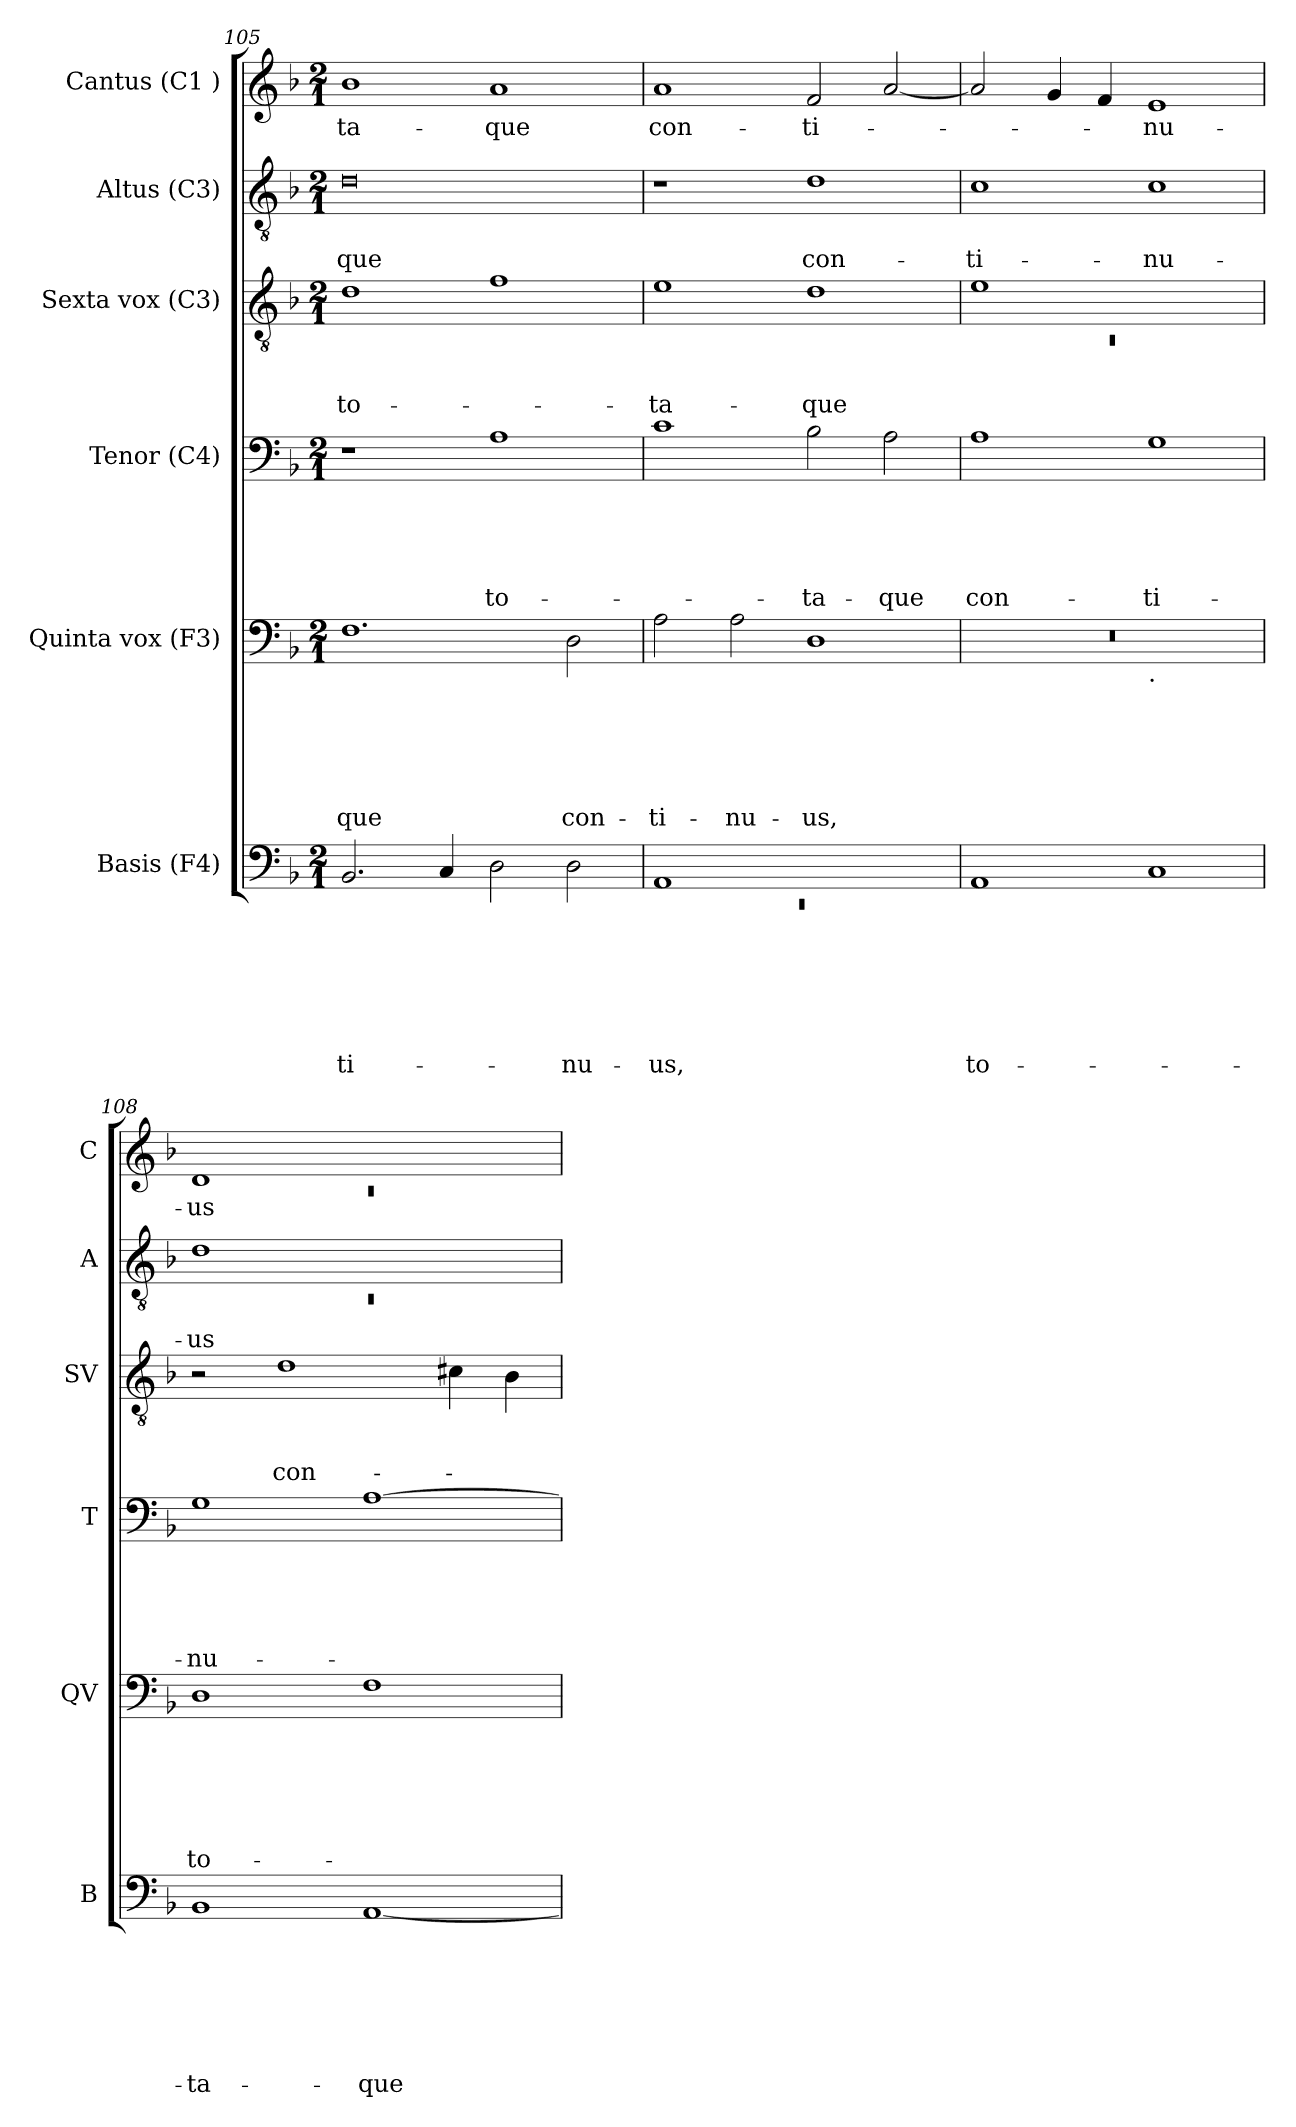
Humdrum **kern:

**kern	**text	**text	**text	**text	**text	**text	**text	**kern	**text	**text	**text	**text	**text	**text	**kern	**text	**text	**text	**text	**text	**kern	**text	**text	**text	**kern	**text	**text	**kern	**text
*part6	*part6	*part6	*part6	*part6	*part6	*part6	*part6	*part5	*part5	*part5	*part5	*part5	*part5	*part5	*part4	*part4	*part4	*part4	*part4	*part4	*part3	*part3	*part3	*part3	*part2	*part2	*part2	*part1	*part1
*staff6	*staff6	*staff6	*staff6	*staff6	*staff6	*staff6	*staff6	*staff5	*staff5	*staff5	*staff5	*staff5	*staff5	*staff5	*staff4	*staff4	*staff4	*staff4	*staff4	*staff4	*staff3	*staff3	*staff3	*staff3	*staff2	*staff2	*staff2	*staff1	*staff1
*I"Basis (F4)	*	*	*	*	*	*	*	*I"Quinta vox (F3)	*	*	*	*	*	*	*I"Tenor (C4)	*	*	*	*	*	*I"Sexta vox (C3)	*	*	*	*I"Altus (C3)	*	*	*I"Cantus (C1 )	*
*I'B	*	*	*	*	*	*	*	*I'QV	*	*	*	*	*	*	*I'T	*	*	*	*	*	*I'SV	*	*	*	*I'A	*	*	*I'C	*
*clefF4	*	*	*	*	*	*	*	*clefF4	*	*	*	*	*	*	*clefF4	*	*	*	*	*	*clefGv2	*	*	*	*clefGv2	*	*	*clefG2	*
*k[b-]	*	*	*	*	*	*	*	*k[b-]	*	*	*	*	*	*	*k[b-]	*	*	*	*	*	*k[b-]	*	*	*	*k[b-]	*	*	*k[b-]	*
*F:	*	*	*	*	*	*	*	*F:	*	*	*	*	*	*	*F:	*	*	*	*	*	*F:	*	*	*	*F:	*	*	*F:	*
*M2/1	*	*	*	*	*	*	*	*M2/1	*	*	*	*	*	*	*M2/1	*	*	*	*	*	*M2/1	*	*	*	*M2/1	*	*	*M2/1	*
=105	=105	=105	=105	=105	=105	=105	=105	=105	=105	=105	=105	=105	=105	=105	=105	=105	=105	=105	=105	=105	=105	=105	=105	=105	=105	=105	=105	=105	=105
!	!	!	!	!	!	!	!LO:LY:b	!	!	!	!	!	!	!LO:LY:b	!	!	!	!	!	!	!	!	!	!LO:LY:b	!	!	!LO:LY:b	!	!LO:LY:b
2.BB-/	.	.	.	.	.	.	-ti-	1.F	.	.	.	.	.	-que	1r	.	.	.	.	.	1d	.	.	to-	0d	.	-que	1b-	-ta-
4C/	.	.	.	.	.	.	.	.	.	.	.	.	.	.	.	.	.	.	.	.	.	.	.	.	.	.	.	.	.
!	!	!	!	!	!	!	!	!	!	!	!	!	!	!	!	!	!	!	!	!LO:LY:b	!	!	!	!	!	!	!	!	!LO:LY:b
2D\	.	.	.	.	.	.	.	.	.	.	.	.	.	.	1A	.	.	.	.	to-	1f	.	.	.	.	.	.	1a	-que
!	!	!	!	!	!	!	!LO:LY:b	!	!	!	!	!	!	!LO:LY:b	!	!	!	!	!	!	!	!	!	!	!	!	!	!	!
2D\	.	.	.	.	.	.	-nu-	2D\	.	.	.	.	.	con-	.	.	.	.	.	.	.	.	.	.	.	.	.	.	.
=106	=106	=106	=106	=106	=106	=106	=106	=106	=106	=106	=106	=106	=106	=106	=106	=106	=106	=106	=106	=106	=106	=106	=106	=106	=106	=106	=106	=106	=106
*^	*	*	*	*	*	*	*	*	*	*	*	*	*	*	*	*	*	*	*	*	*	*	*	*	*	*	*	*	*
!	!LO:N:vis=1	!	!	!	!	!	!	!LO:LY:b	!	!	!	!	!	!	!LO:LY:b	!	!	!	!	!	!	!	!	!	!LO:LY:b	!	!	!	!	!LO:LY:b
1AA	0rEE	.	.	.	.	.	.	-us,	2A\	.	.	.	.	.	-ti-	1c	.	.	.	.	.	1e	.	.	-ta-	1r	.	.	1a	con-
!	!	!	!	!	!	!	!	!	!	!	!	!	!	!	!LO:LY:b	!	!	!	!	!	!	!	!	!	!	!	!	!	!	!
.	.	.	.	.	.	.	.	.	2A\	.	.	.	.	.	-nu-	.	.	.	.	.	.	.	.	.	.	.	.	.	.	.
!	!	!	!	!	!	!	!	!	!	!	!	!	!	!	!LO:LY:b	!	!	!	!	!	!LO:LY:b	!	!	!	!LO:LY:b	!	!	!LO:LY:b	!	!LO:LY:b
1ryy	.	.	.	.	.	.	.	.	1D	.	.	.	.	.	-us,	2B-\	.	.	.	.	-ta-	1d	.	.	-que	1d	.	con-	2f/	-ti-
!	!	!	!	!	!	!	!	!	!	!	!	!	!	!	!	!	!	!	!	!	!LO:LY:b	!	!	!	!	!	!	!	!	!
.	.	.	.	.	.	.	.	.	.	.	.	.	.	.	.	2A\	.	.	.	.	-que	.	.	.	.	.	.	.	[<2a/	.
*v	*v	*	*	*	*	*	*	*	*	*	*	*	*	*	*	*	*	*	*	*	*	*	*	*	*	*	*	*	*	*
!!LO:LB:g=z
=107	=107	=107	=107	=107	=107	=107	=107	=107	=107	=107	=107	=107	=107	=107	=107	=107	=107	=107	=107	=107	=107	=107	=107	=107	=107	=107	=107	=107	=107
*	*	*	*	*	*	*	*	*	*	*	*	*	*	*	*	*	*	*	*	*	*^	*	*	*	*	*	*	*	*
!	!	!	!	!	!	!	!LO:LY:b	!	!	!	!	!	!	!	!	!	!	!	!	!LO:LY:b	!	!LO:N:vis=1	!	!	!	!	!	!LO:LY:b	!	!
*	*	*	*	*	*	*	*	*^	*	*	*	*	*	*	*	*	*	*	*	*	*	*	*	*	*	*	*	*	*	*
1AA	.	.	.	.	.	.	to-	0r	1ryy	.	.	.	.	.	.	1A	.	.	.	.	con-	1e	0rC	.	.	.	1c	.	-ti-	2a/]	.
.	.	.	.	.	.	.	.	.	.	.	.	.	.	.	.	.	.	.	.	.	.	.	.	.	.	.	.	.	.	4g/	.
.	.	.	.	.	.	.	.	.	.	.	.	.	.	.	.	.	.	.	.	.	.	.	.	.	.	.	.	.	.	4f/	.
!	!	!	!	!	!	!	!	!	!LO:TX:b:t=.	!	!	!	!	!	!	!	!	!	!	!	!	!	!	!	!	!	!	!	!	!	!
!	!	!	!	!	!	!	!	!	!	!	!	!	!	!	!	!	!	!	!	!	!LO:LY:b	!	!	!	!	!	!	!	!LO:LY:b	!	!LO:LY:b
1C	.	.	.	.	.	.	.	.	1ryy	.	.	.	.	.	.	1G	.	.	.	.	-ti-	1ryy	.	.	.	.	1c	.	-nu-	1e	-nu-
*	*	*	*	*	*	*	*	*	*	*	*	*	*	*	*	*	*	*	*	*	*	*v	*v	*	*	*	*	*	*	*	*
=108	=108	=108	=108	=108	=108	=108	=108	=108	=108	=108	=108	=108	=108	=108	=108	=108	=108	=108	=108	=108	=108	=108	=108	=108	=108	=108	=108	=108	=108	=108
*	*	*	*	*	*	*	*	*	*	*	*	*	*	*	*	*	*	*	*	*	*	*	*	*	*	*^	*	*	*^	*
!	!	!	!	!	!	!	!LO:LY:b	!	!	!	!	!	!	!	!LO:LY:b	!	!	!	!	!	!LO:LY:b	!	!	!	!	!	!LO:N:vis=1	!	!LO:LY:b	!	!LO:N:vis=1	!LO:LY:b
*	*	*	*	*	*	*	*	*v	*v	*	*	*	*	*	*	*	*	*	*	*	*	*	*	*	*	*	*	*	*	*	*	*
1BB-	.	.	.	.	.	.	-ta-	1D	.	.	.	.	.	to-	1G	.	.	.	.	-nu-	2r	.	.	.	1d	0rC	.	-us	1d	0rc	-us
!	!	!	!	!	!	!	!	!	!	!	!	!	!	!	!	!	!	!	!	!	!	!	!	!LO:LY:b	!	!	!	!	!	!	!
.	.	.	.	.	.	.	.	.	.	.	.	.	.	.	.	.	.	.	.	.	1d	.	.	con-	.	.	.	.	.	.	.
!	!	!	!	!	!	!	!LO:LY:b	!	!	!	!	!	!	!	!	!	!	!	!	!	!	!	!	!	!	!	!	!	!	!	!
[<1AA	.	.	.	.	.	.	-que	1F	.	.	.	.	.	.	[>1A	.	.	.	.	.	.	.	.	.	1ryy	.	.	.	1ryy	.	.
.	.	.	.	.	.	.	.	.	.	.	.	.	.	.	.	.	.	.	.	.	4c#\	.	.	.	.	.	.	.	.	.	.
.	.	.	.	.	.	.	.	.	.	.	.	.	.	.	.	.	.	.	.	.	4B-\	.	.	.	.	.	.	.	.	.	.
*	*	*	*	*	*	*	*	*	*	*	*	*	*	*	*	*	*	*	*	*	*	*	*	*	*v	*v	*	*	*	*	*
*	*	*	*	*	*	*	*	*	*	*	*	*	*	*	*	*	*	*	*	*	*	*	*	*	*	*	*	*v	*v	*
=	=	=	=	=	=	=	=	=	=	=	=	=	=	=	=	=	=	=	=	=	=	=	=	=	=	=	=	=	=
*-	*-	*-	*-	*-	*-	*-	*-	*-	*-	*-	*-	*-	*-	*-	*-	*-	*-	*-	*-	*-	*-	*-	*-	*-	*-	*-	*-	*-	*-
